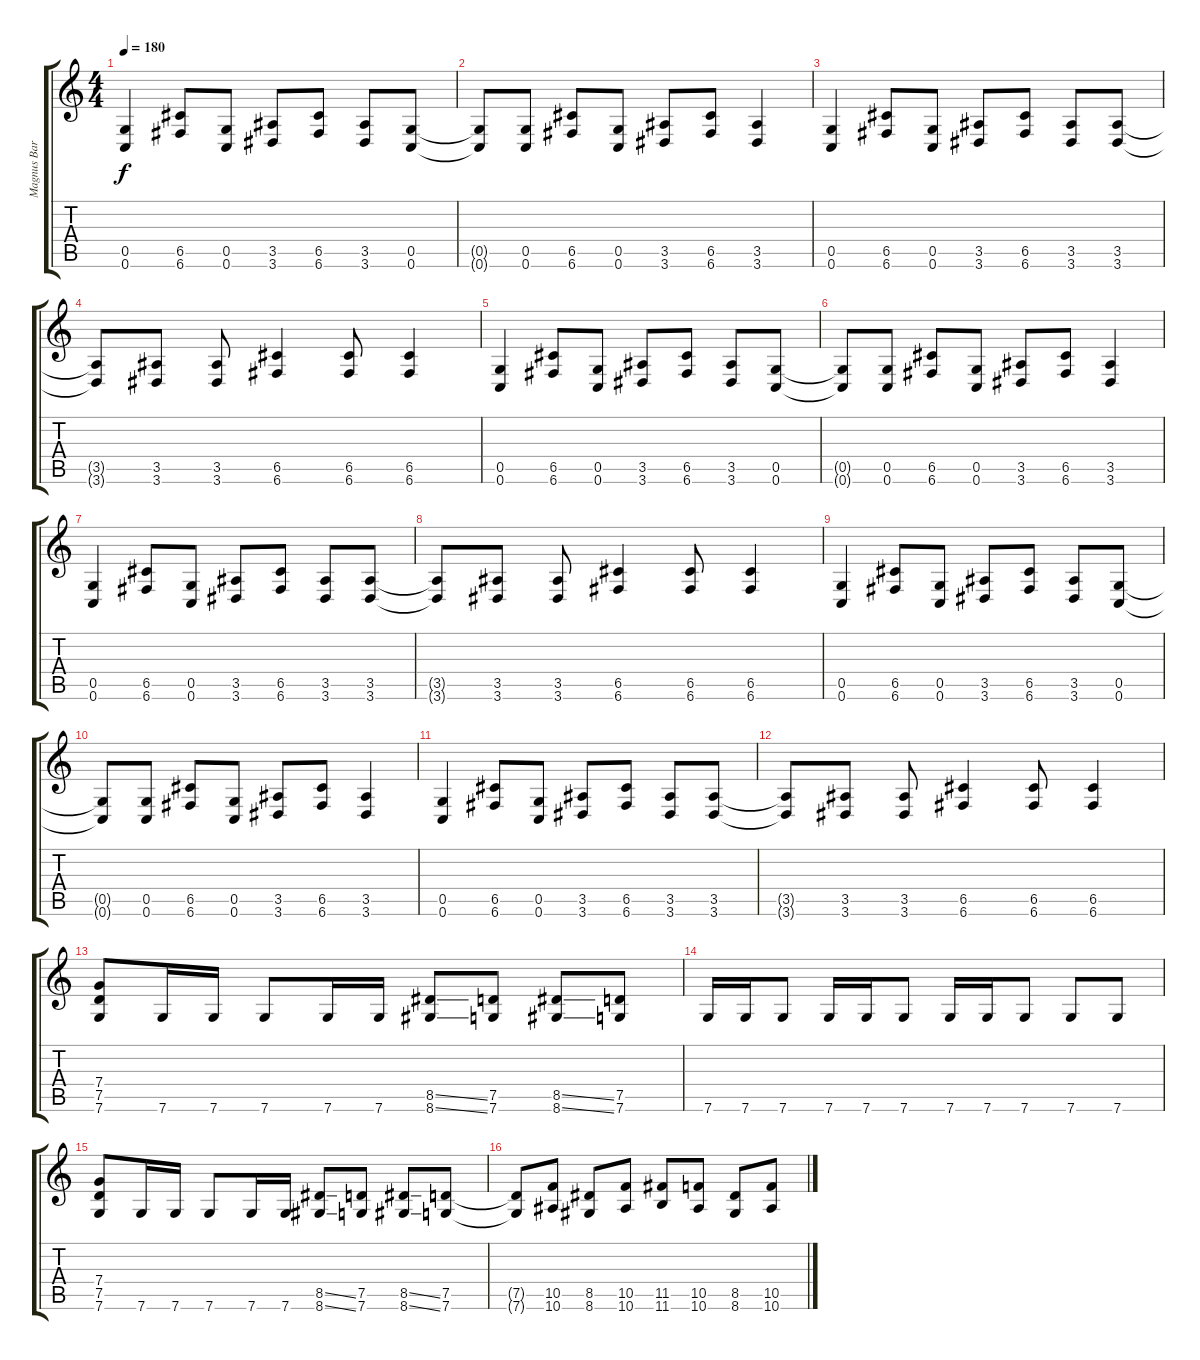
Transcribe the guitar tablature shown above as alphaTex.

\track ("Magnus Barthelson" "Magnus Bar") {instrument distortionguitar}
\staff {score tabs}
\tuning (D4 A3 F3 C3 G2 C2) {hide}
\ts (4 4)
\tempo 180
\clef g2
\ks c
(0.5 0.6).4{dy f} (6.5 6.6).8 (0.5 0.6).8 (3.5 3.6).8 (6.5 6.6).8 (3.5 3.6).8 (0.5 0.6).8 |
(0.5{t} 0.6{t}).8 (0.5 0.6).8 (6.5 6.6).8 (0.5 0.6).8 (3.5 3.6).8 (6.5 6.6).8 (3.5 3.6).4 |
(0.5 0.6).4 (6.5 6.6).8 (0.5 0.6).8 (3.5 3.6).8 (6.5 6.6).8 (3.5 3.6).8 (3.5 3.6).8 |
(3.5{t} 3.6{t}).8 (3.5 3.6).8 (3.5 3.6).8 (6.5 6.6).4 (6.5 6.6).8 (6.5 6.6).4 |
(0.5 0.6).4 (6.5 6.6).8 (0.5 0.6).8 (3.5 3.6).8 (6.5 6.6).8 (3.5 3.6).8 (0.5 0.6).8 |
(0.5{t} 0.6{t}).8 (0.5 0.6).8 (6.5 6.6).8 (0.5 0.6).8 (3.5 3.6).8 (6.5 6.6).8 (3.5 3.6).4 |
(0.5 0.6).4 (6.5 6.6).8 (0.5 0.6).8 (3.5 3.6).8 (6.5 6.6).8 (3.5 3.6).8 (3.5 3.6).8 |
(3.5{t} 3.6{t}).8 (3.5 3.6).8 (3.5 3.6).8 (6.5 6.6).4 (6.5 6.6).8 (6.5 6.6).4 |
(0.5 0.6).4 (6.5 6.6).8 (0.5 0.6).8 (3.5 3.6).8 (6.5 6.6).8 (3.5 3.6).8 (0.5 0.6).8 |
(0.5{t} 0.6{t}).8 (0.5 0.6).8 (6.5 6.6).8 (0.5 0.6).8 (3.5 3.6).8 (6.5 6.6).8 (3.5 3.6).4 |
(0.5 0.6).4 (6.5 6.6).8 (0.5 0.6).8 (3.5 3.6).8 (6.5 6.6).8 (3.5 3.6).8 (3.5 3.6).8 |
(3.5{t} 3.6{t}).8 (3.5 3.6).8 (3.5 3.6).8 (6.5 6.6).4 (6.5 6.6).8 (6.5 6.6).4 |
(7.4 7.5 7.6).8 7.6.16 7.6.16 7.6.8 7.6.16 7.6.16 (8.5{ss} 8.6{ss}).8 (7.5 7.6).8 (8.5{ss} 8.6{ss}).8 (7.5 7.6).8 |
7.6.16 7.6.16 7.6.8 7.6.16 7.6.16 7.6.8 7.6.16 7.6.16 7.6.8 7.6.8 7.6.8 |
(7.4 7.5 7.6).8 7.6.16 7.6.16 7.6.8 7.6.16 7.6.16 (8.5{ss} 8.6{ss}).8 (7.5 7.6).8 (8.5{ss} 8.6{ss}).8 (7.5 7.6).8 |
(7.5{t} 7.6{t}).8 (10.5 10.6).8 (8.5 8.6).8 (10.5 10.6).8 (11.5 11.6).8 (10.5 10.6).8 (8.5 8.6).8 (10.5 10.6).8
